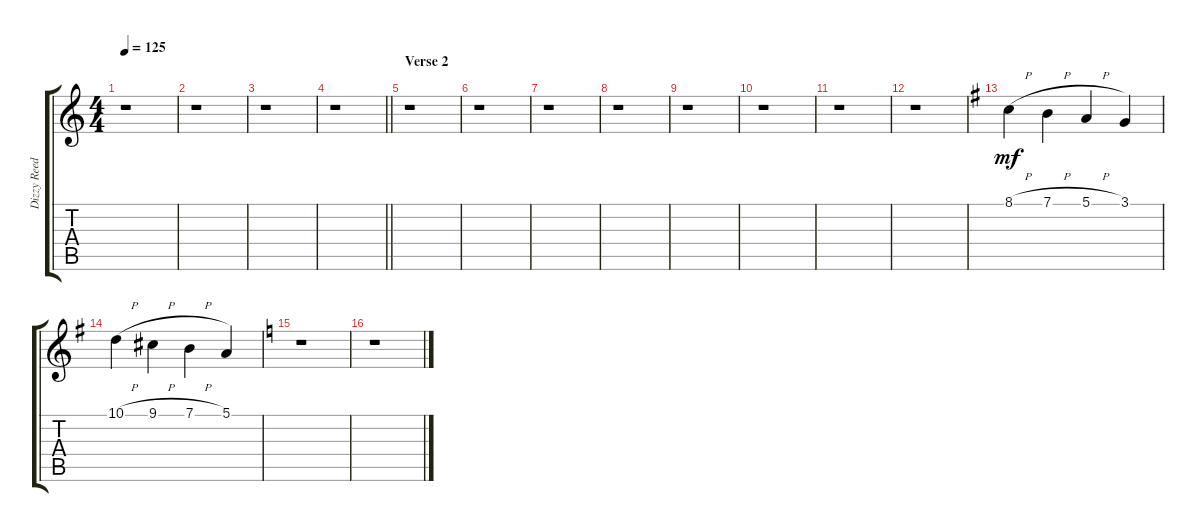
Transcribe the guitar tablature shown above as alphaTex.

\track ("Dizzy Reed (VOICE)" "Dizzy Reed") {instrument lead6voice}
\staff {score tabs}
\tuning (E4 B3 G3 D3 A2 E2) {hide}
\ts (4 4)
\tempo 125
\clef g2
\ks c
r.1{dy mf} |
r.1 |
r.1 |
\barLineRight lightlight
r.1 |
\section ("" "Verse 2")
r.1 |
r.1 |
r.1 |
r.1 |
r.1 |
r.1 |
r.1 |
r.1 |
\ks g
8.1{h}.4 7.1{h}.4 5.1{h}.4 3.1.4 |
10.1{h}.4 9.1{h}.4 7.1{h}.4 5.1.4 |
\ks c
r.1 |
r.1
